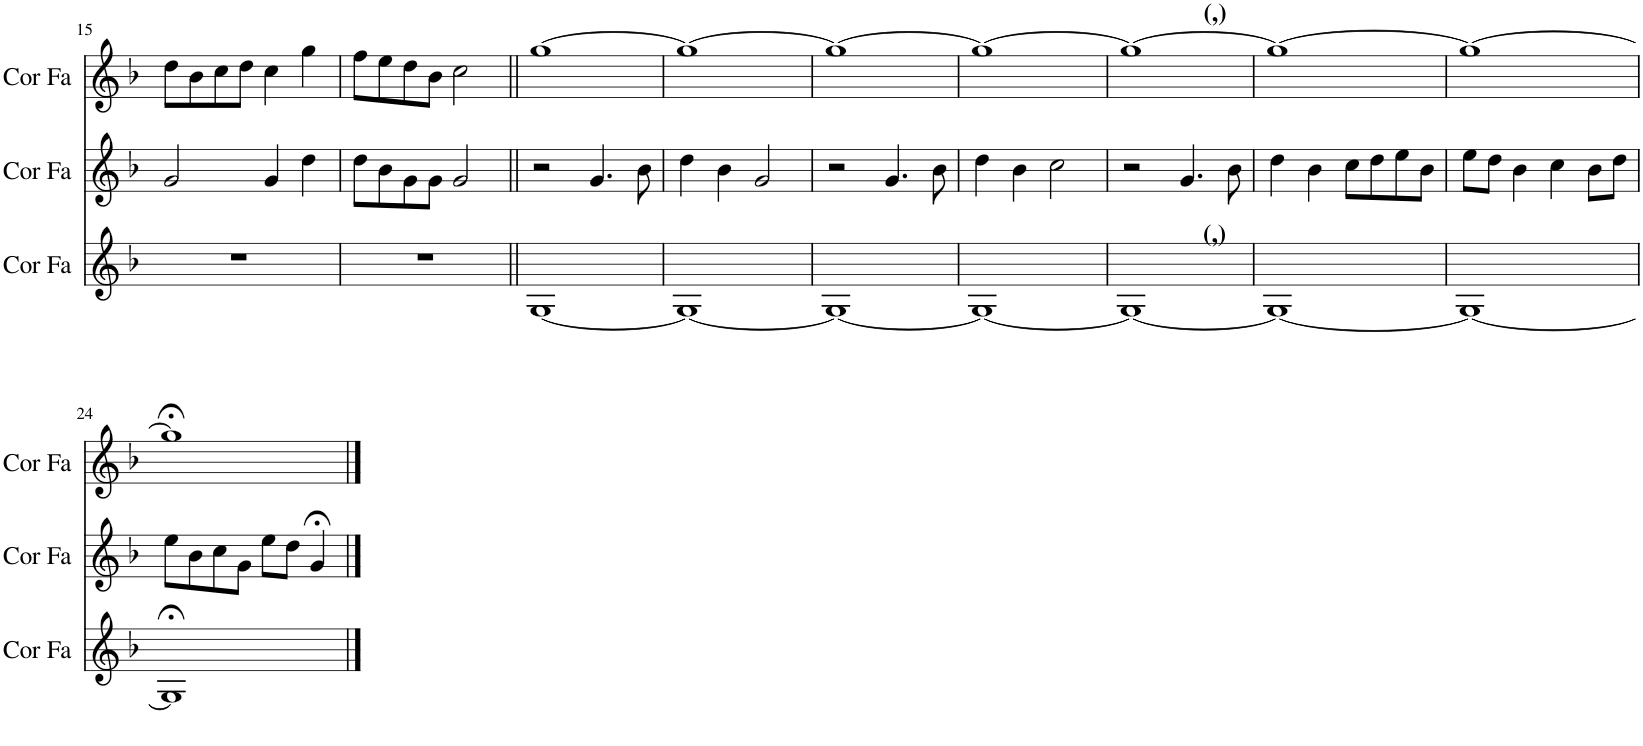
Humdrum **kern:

**kern	**kern	**kern
*part3	*part2	*part1
*staff3	*staff2	*staff1
*I"Cor en Fa	*I"Cor en Fa	*I"Cor en Fa
*I'Cor Fa	*I'Cor Fa	*I'Cor Fa
!!LO:PB:g=z
*clefG2	*clefG2	*clefG2
*Trd4c7	*Trd4c7	*Trd4c7
*k[b-]	*k[b-]	*k[b-]
*M4/4	*M4/4	*M4/4
=15	=15	=15
1r	2g/	8dd\L
.	.	8b-\
.	.	8cc\
.	.	8dd\J
.	4g/	4cc\
.	4dd\	4gg\
=16	=16	=16
1r	8dd\L	8ff\L
.	8b-\	8ee\
.	8g\	8dd\
.	8g\J	8b-\J
.	2g/	2cc\
=17||	=17||	=17||
[1G	2r	[1gg
.	4.g/	.
.	8b-\	.
=18	=18	=18
1G_	4dd\	1gg_
.	4b-\	.
.	2g/	.
=19	=19	=19
1G_	2r	1gg_
.	4.g/	.
.	8b-\	.
=20	=20	=20
!	!	!LO:TX:a:B:t=(,)
!LO:TX:a:B:t=(,)	!	!
1G_	4dd\	1gg_
.	4b-\	.
.	2cc\	.
=21	=21	=21
1G_	2r	1gg_
.	4.g/	.
.	8b-\	.
=22	=22	=22
1G_	4dd\	1gg_
.	4b-\	.
.	8cc\L	.
.	8dd\	.
.	8ee\	.
.	8b-\J	.
=23	=23	=23
1G_	8ee\L	1gg_
.	8dd\J	.
.	4b-\	.
.	4cc\	.
.	8b-\L	.
.	8dd\J	.
!!LO:LB:g=z
=24	=24	=24
1G;<]	8ee\L	1gg;<]
.	8b-\	.
.	8cc\	.
.	8g\J	.
.	8ee\L	.
.	8dd\J	.
.	4g;</	.
==	==	==
*-	*-	*-
